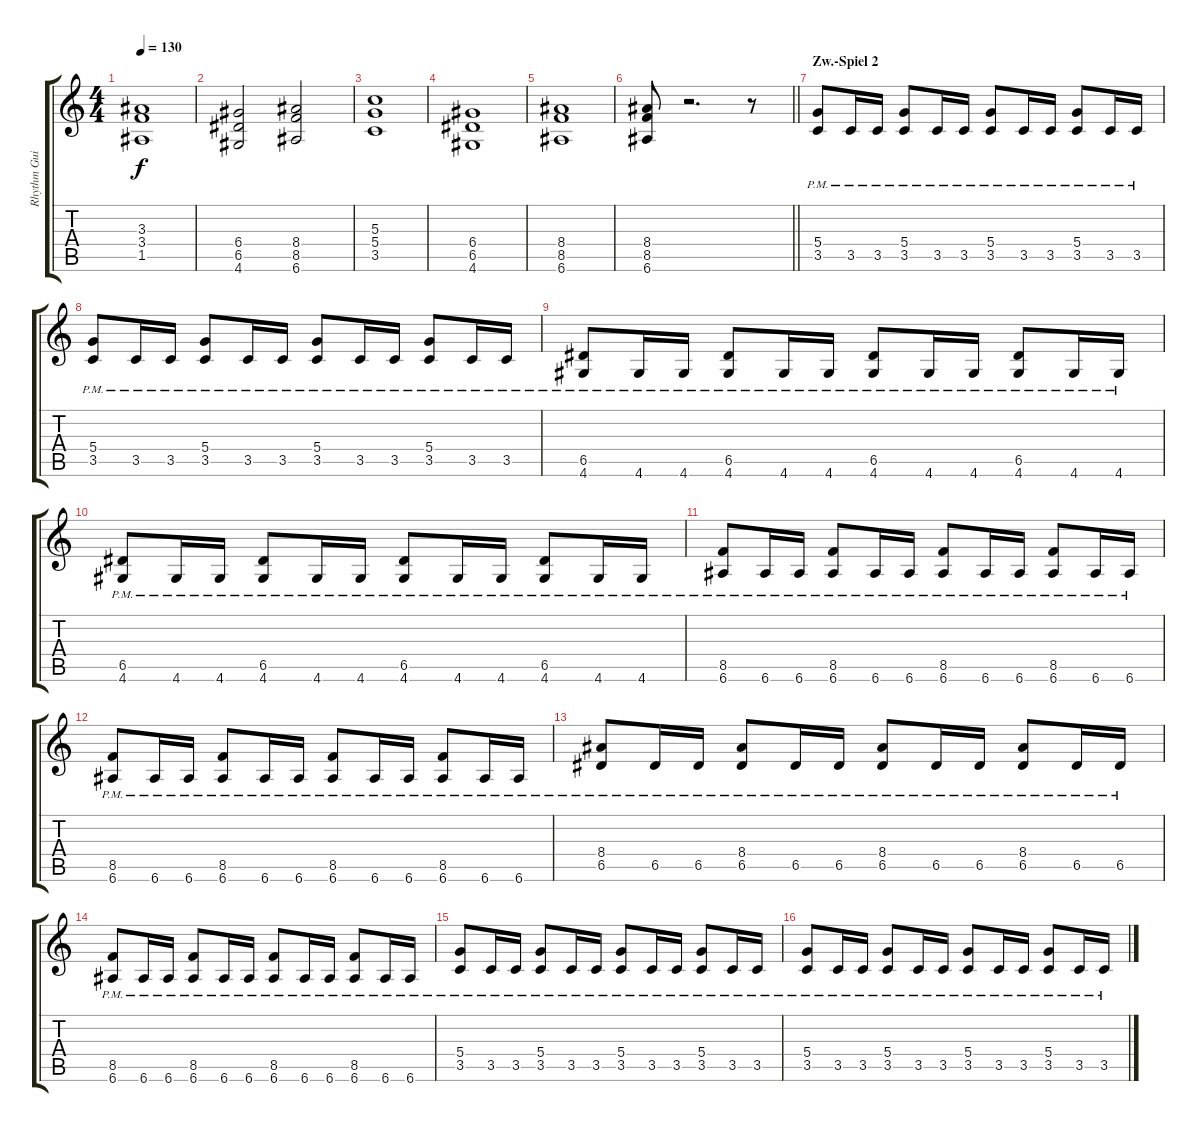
\track ("Rhythm Guitar" "Rhythm Gui") {instrument distortionguitar}
\staff {score tabs}
\tuning (E4 B3 G3 D3 A2 E2) {hide}
\ts (4 4)
\tempo 130
\clef g2
\ks c
(3.3 3.4 1.5).1{dy f} |
(6.4 6.5 4.6).2 (8.4 8.5 6.6).2 |
(5.3 5.4 3.5).1 |
(6.4 6.5 4.6).1 |
(8.4 8.5 6.6).1 |
\barLineRight lightlight
(8.4 8.5 6.6).8 r.2{d} r.8 |
\section ("" "Zw.-Spiel 2")
(5.4{pm} 3.5{pm}).8 3.5{pm}.16 3.5{pm}.16 (5.4{pm} 3.5{pm}).8 3.5{pm}.16 3.5{pm}.16 (5.4{pm} 3.5{pm}).8 3.5{pm}.16 3.5{pm}.16 (5.4{pm} 3.5{pm}).8 3.5{pm}.16 3.5{pm}.16 |
(5.4{pm} 3.5{pm}).8 3.5{pm}.16 3.5{pm}.16 (5.4{pm} 3.5{pm}).8 3.5{pm}.16 3.5{pm}.16 (5.4{pm} 3.5{pm}).8 3.5{pm}.16 3.5{pm}.16 (5.4{pm} 3.5{pm}).8 3.5{pm}.16 3.5{pm}.16 |
(6.5{pm} 4.6{pm}).8 4.6{pm}.16 4.6{pm}.16 (6.5{pm} 4.6{pm}).8 4.6{pm}.16 4.6{pm}.16 (6.5{pm} 4.6{pm}).8 4.6{pm}.16 4.6{pm}.16 (6.5{pm} 4.6{pm}).8 4.6{pm}.16 4.6{pm}.16 |
(6.5{pm} 4.6{pm}).8 4.6{pm}.16 4.6{pm}.16 (6.5{pm} 4.6{pm}).8 4.6{pm}.16 4.6{pm}.16 (6.5{pm} 4.6{pm}).8 4.6{pm}.16 4.6{pm}.16 (6.5{pm} 4.6{pm}).8 4.6{pm}.16 4.6{pm}.16 |
(8.5{pm} 6.6{pm}).8 6.6{pm}.16 6.6{pm}.16 (8.5{pm} 6.6{pm}).8 6.6{pm}.16 6.6{pm}.16 (8.5{pm} 6.6{pm}).8 6.6{pm}.16 6.6{pm}.16 (8.5{pm} 6.6{pm}).8 6.6{pm}.16 6.6{pm}.16 |
(8.5{pm} 6.6{pm}).8 6.6{pm}.16 6.6{pm}.16 (8.5{pm} 6.6{pm}).8 6.6{pm}.16 6.6{pm}.16 (8.5{pm} 6.6{pm}).8 6.6{pm}.16 6.6{pm}.16 (8.5{pm} 6.6{pm}).8 6.6{pm}.16 6.6{pm}.16 |
(8.4{pm} 6.5{pm}).8 6.5{pm}.16 6.5{pm}.16 (8.4{pm} 6.5{pm}).8 6.5{pm}.16 6.5{pm}.16 (8.4{pm} 6.5{pm}).8 6.5{pm}.16 6.5{pm}.16 (8.4{pm} 6.5{pm}).8 6.5{pm}.16 6.5{pm}.16 |
(8.5{pm} 6.6{pm}).8 6.6{pm}.16 6.6{pm}.16 (8.5{pm} 6.6{pm}).8 6.6{pm}.16 6.6{pm}.16 (8.5{pm} 6.6{pm}).8 6.6{pm}.16 6.6{pm}.16 (8.5{pm} 6.6{pm}).8 6.6{pm}.16 6.6{pm}.16 |
(5.4{pm} 3.5{pm}).8 3.5{pm}.16 3.5{pm}.16 (5.4{pm} 3.5{pm}).8 3.5{pm}.16 3.5{pm}.16 (5.4{pm} 3.5{pm}).8 3.5{pm}.16 3.5{pm}.16 (5.4{pm} 3.5{pm}).8 3.5{pm}.16 3.5{pm}.16 |
(5.4{pm} 3.5{pm}).8 3.5{pm}.16 3.5{pm}.16 (5.4{pm} 3.5{pm}).8 3.5{pm}.16 3.5{pm}.16 (5.4{pm} 3.5{pm}).8 3.5{pm}.16 3.5{pm}.16 (5.4{pm} 3.5{pm}).8 3.5{pm}.16 3.5{pm}.16
